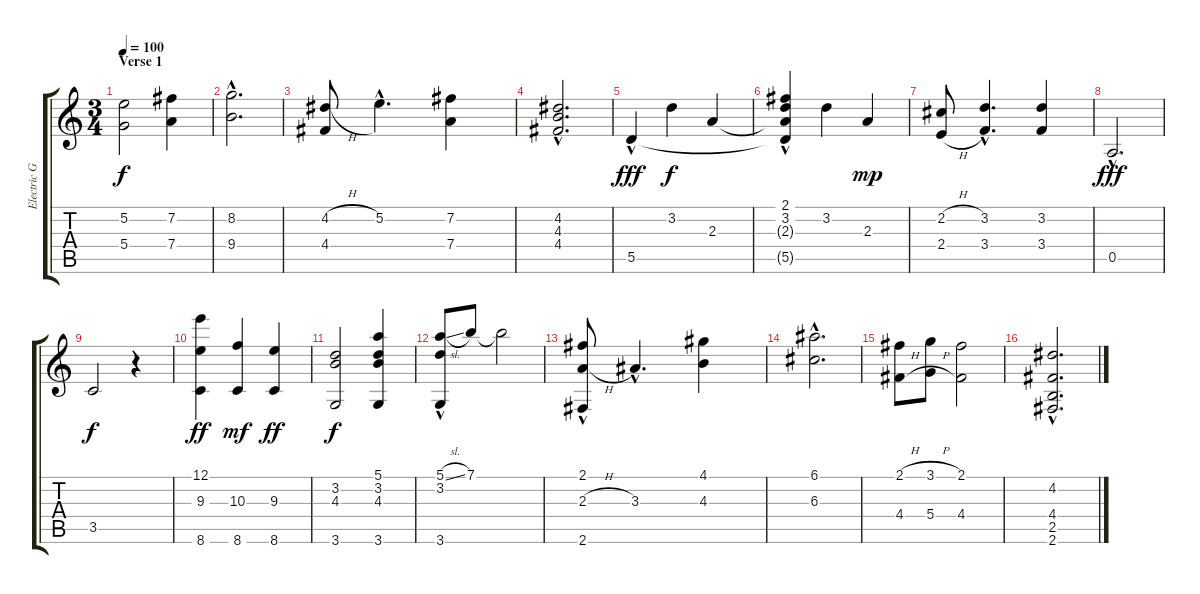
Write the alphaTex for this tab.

\track ("Electric Guitar (Martin Barre)" "Electric G") {instrument electricguitarjazz}
\staff {score tabs}
\tuning (E4 B3 G3 D3 A2 E2) {hide}
\ts (3 4)
\section ("" "Verse 1")
\tempo 100
\tempo 170
\tempo 100
\clef g2
\ks c
(5.2 5.4).2{dy f volume 9 instrument electricguitarjazz} (7.2 7.4).4 |
(8.2{hac} 9.4{hac}).2{d} |
(4.2{h} 4.4).8 5.2{hac}.4{d} (7.2 7.4).4 |
(4.2{hac} 4.3{hac} 4.4{hac}).2{d} |
5.5{hac}.4{dy fff} 3.2.4{dy f} 2.3.4 |
(2.1 3.2 2.3{t} 5.5{hac t}).4 3.2.4 2.3.4{dy mp} |
(2.2{h} 2.4{h}).8 (3.2{hac} 3.4{hac}).4{d} (3.2 3.4).4 |
0.5{hac}.2{d dy fff} |
3.5.2{dy f} r.4 |
(12.1 9.3 8.6).4{dy ff} (10.3 8.6).4{dy mf} (9.3 8.6).4{dy ff} |
(3.2 4.3 3.6).2{dy f} (5.1 3.2 4.3 3.6).4 |
(5.1{sl} 3.2{hac} 3.6{hac}).8 7.1.8 7.1{t}.2 |
(2.1 2.3{h} 2.6{hac}).8 3.3{hac}.4{d} (4.1 4.3).4 |
(6.1{hac} 6.3{hac}).2{d} |
(2.1{h} 4.4{h}).8 (3.1{h} 5.4{h}).8 (2.1 4.4).2 |
(4.2{hac} 4.4{hac} 2.5{hac} 2.6{hac}).2{d}
